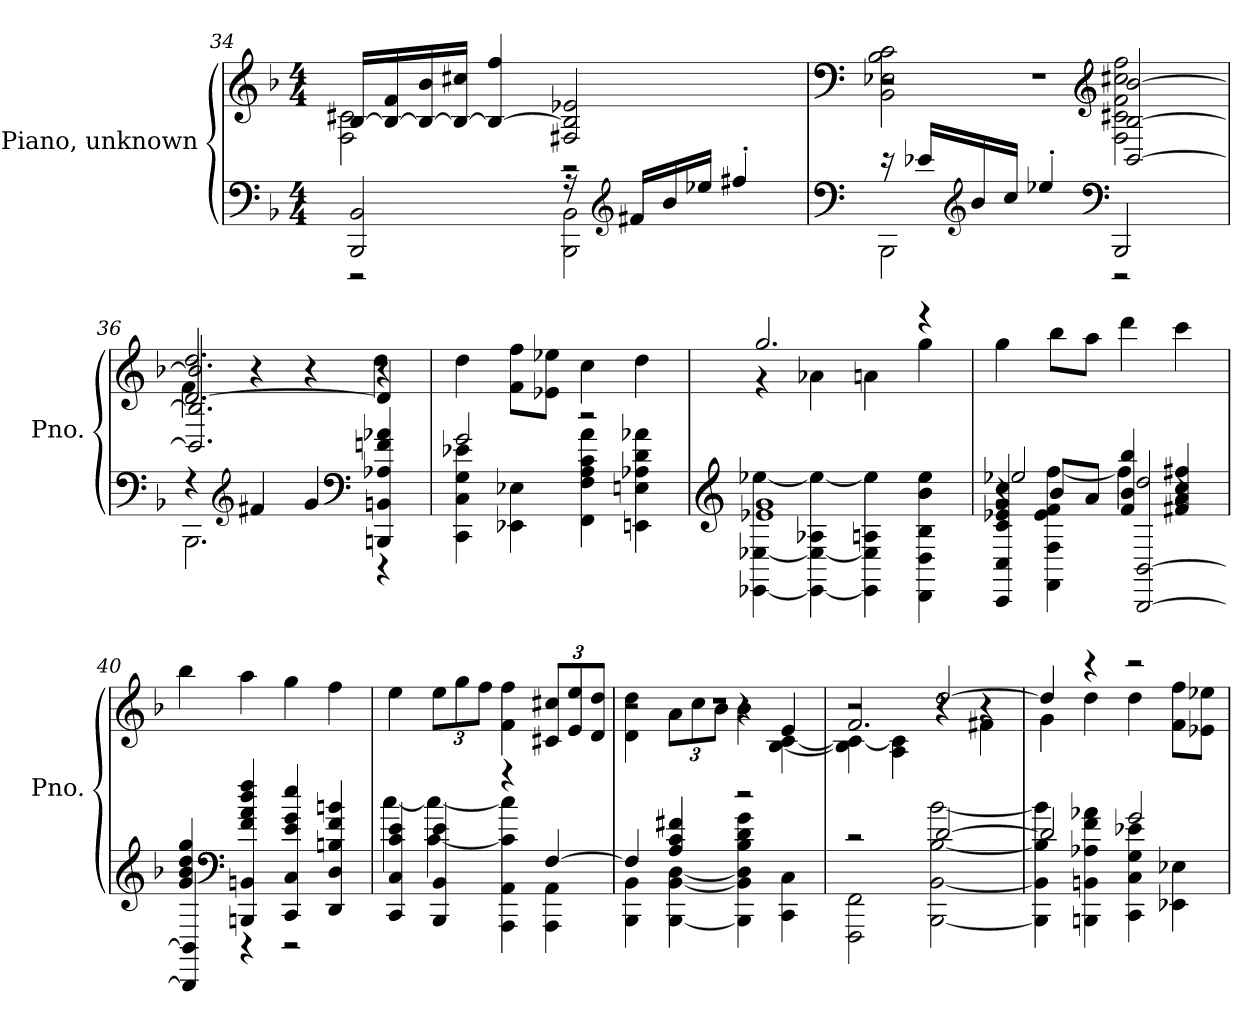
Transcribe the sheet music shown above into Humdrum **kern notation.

**kern	**kern
*part1	*part1
*staff2	*staff1
*I"Piano, unknown	*
*I'Pno.	*
!!LO:LB:g=z
*clefF4	*clefG2
*k[b-]	*k[b-]
*M4/4	*M4/4
=34	=34
*^	*^
2BBB-/ 2BB-/	2r	[16B-/LL	2F\ 2c#X\
.	.	16B-/_ 16f/	.
.	.	16B-/_ 16b-/	.
.	.	16B-/_ 16cc#X/JJ	.
.	.	4B-/_ 4ff/	.
16r	2BBB-\ 2BB-\	2F#X/ 2B-/] 2e-X/	2r
*clefG2	*	*	*
16f#X/LL	.	.	.
16b-/	.	.	.
16ee-X/JJ	.	.	.
4ff#X'/	.	.	.
*	*	*v	*v
=35	=35	=35
*clefF4	*	*clefF4
*	*	*^
*	*	*	*^
16r	2BBB-\	1r	2BB-\ 2E-X\ 2B-\ 2c\	2r
16e-X/LL	.	.	.	.
*clefG2	*	*	*	*
16b-/	.	.	.	.
16cc/JJ	.	.	.	.
4ee-X'/	.	.	.	.
*clefF4	*	*clefG2	*	*
2BBB-/	2r	.	2F\ 2c#X\ 2f\ 2cc#X\ 2ff\	[2BB-/ [2B-/ [2b-/
!!LO:LB:g=z	!!	!!
=36	=36	=36	=36	=36
4r	2.BBB-\	[2.d/ 2.dd/	4f\	2.BB-/] 2.B-/] 2.b-/]
*clefG2	*	*	*	*
4f#X/	.	.	4r	.
4g/	.	.	4r	.
*clefF4	*	*	*	*
4BBBn/ 4BBn/ 4A-X/ 4fn/ 4a-X/	4r	4d/]	4dd\	4r
*	*	*v	*v	*v
=37	=37	=37
2g/	4CC\ 4C\ 4G\ 4e-X\	4dd\
.	4EE-X\ 4E-X\	8f\ 8ff\L
.	.	8e-X\ 8ee-X\J
2r	4FF\ 4F\ 4A\ 4c\ 4a\	4cc\
.	4EEn\ 4En\ 4A-X\ 4d\ 4a-X\	4dd\
=38	=38	=38
*clefG2	*	*
*	*	*^
1e-X 1g	[4EE-X\ [4E-X\ [4ee-X\	2.gg/	4r
.	4EE-\_ 4E-\_ 4A-X\ 4ee-\_	.	4a-X\
.	4EE-\] 4E-\] 4An\ 4ee-\]	.	4an\
.	4DD\ 4D\ 4B-\ 4b-\ 4ee-\	4r	4gg\
*	*	*v	*v
=39	=39	=39
*	*^	*
4CC/ 4C/ 4c/ 4e-X/ 4g/ 4cc/	4r	2ee-X/	4gg\
8b-/L	4FF\ 4F\ 4e-\ 4f\ [4ff\	.	8bb-\L
8a/J	.	.	8aa\J
4f/ 4b-/ 4bb-/	4ff\]	[2BBB-/ [2BB-/ 2dd/	4ddd\
4f#X/ 4a/ 4cc/ 4ff#X/	4r	.	4ccc\
*	*v	*v	*
!!LO:LB:g=z
=40	=40	=40
4g/ 4b-/ 4dd/ 4gg/	4BBB-/] 4BB-/]	4bb-\
*clefF4	*	*
4BBBn/ 4BBn/ 4f/ 4a/ 4dd/ 4ff/	4r	4aa\
4CC/ 4C/ 4e/ 4g/ 4ee/	2r	4gg\
4DD/ 4D/ 4Bn/ 4f/ 4bn/	.	4ff\
=41	=41	=41
4CC/ 4C/ 4c/ 4e/	[4cc\	4ee\
*	*	*Xbrackettup
4BBB-/ 4BB-/ 4e/	[4c\ 4cc\_	12ee\L
.	.	12gg\
.	.	12ff\J
4r	4AAA\ 4AA\ 4c\] 4cc\]	4f\ 4ff\
[4F/	4AAA\ 4AA\	12c#X/ 12cc#X/L
.	.	12e/ 12ee/
.	.	12d/ 12dd/J
=42	=42	=42
*	*	*^
*	*	*	*^
4F/]	4BBB-\ 4BB-\	1r	4d\ 4dd\	2r
4A/ 4c/ 4f#X/	[4BBB-\ [4BB-\ [4D\	.	12a\L	.
.	.	.	12cc\	.
.	.	.	12b-\J	.
2r	4BBB-\] 4BB-\] 4D\] 4B-\ 4d\ 4g\	.	4b-\	4r
.	4CC\ 4C\	.	[4B-\ [4c\	4e/
=43	=43	=43	=43	=43
2r	2FFF\ 2FF\	2r	4B-\] 4c\_	2.f/
.	.	.	4A\ 4c\]	.
[2d/	[2BBB-\ [2BB-\ [2B-\ [2b-\	[2dd/	4r	.
.	.	.	4f#X\	4r
*	*	*	*v	*v
=44	=44	=44	=44
2d/]	4BBB-\] 4BB-\] 4B-\] 4b-\]	4dd/]	4g\
.	4BBBn\ 4BBn\ 4A-X\ 4f\ 4a-X\	4r	4dd\
2g/	4CC\ 4C\ 4G\ 4e-X\	2r	4dd\
.	4EE-X\ 4E-X\	.	8f\ 8ff\L
.	.	.	8e-X\ 8ee-X\J
*v	*v	*	*
*	*v	*v
=	=
*-	*-
